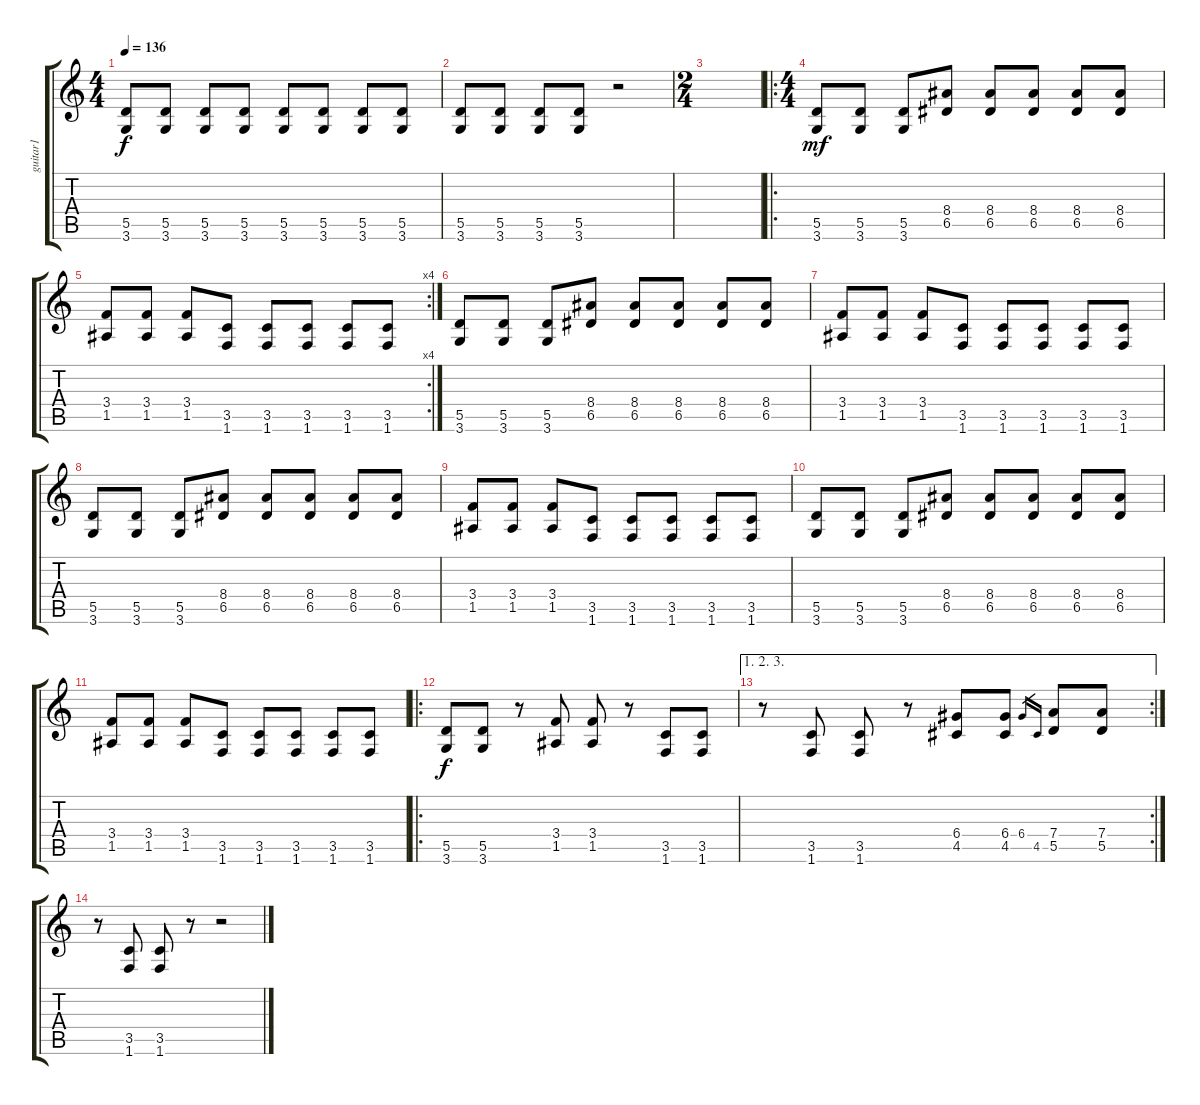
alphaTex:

\track ("guitar1" "guitar1") {instrument distortionguitar}
\staff {score tabs}
\tuning (E4 B3 G3 D3 A2 E2) {hide}
\ts (4 4)
\tempo 136
\clef g2
\ks c
(5.5 3.6).8{dy f} (5.5 3.6).8 (5.5 3.6).8 (5.5 3.6).8 (5.5 3.6).8 (5.5 3.6).8 (5.5 3.6).8 (5.5 3.6).8 |
(5.5 3.6).8 (5.5 3.6).8 (5.5 3.6).8 (5.5 3.6).8 r.2 |
\ts (2 4)
|
\ro
\ts (4 4)
(5.5 3.6).8{dy mf} (5.5 3.6).8 (5.5 3.6).8 (8.4 6.5).8 (8.4 6.5).8 (8.4 6.5).8 (8.4 6.5).8 (8.4 6.5).8 |
\rc 4
(3.4 1.5).8 (3.4 1.5).8 (3.4 1.5).8 (3.5 1.6).8 (3.5 1.6).8 (3.5 1.6).8 (3.5 1.6).8 (3.5 1.6).8 |
(5.5 3.6).8 (5.5 3.6).8 (5.5 3.6).8 (8.4 6.5).8 (8.4 6.5).8 (8.4 6.5).8 (8.4 6.5).8 (8.4 6.5).8 |
(3.4 1.5).8 (3.4 1.5).8 (3.4 1.5).8 (3.5 1.6).8 (3.5 1.6).8 (3.5 1.6).8 (3.5 1.6).8 (3.5 1.6).8 |
(5.5 3.6).8 (5.5 3.6).8 (5.5 3.6).8 (8.4 6.5).8 (8.4 6.5).8 (8.4 6.5).8 (8.4 6.5).8 (8.4 6.5).8 |
(3.4 1.5).8 (3.4 1.5).8 (3.4 1.5).8 (3.5 1.6).8 (3.5 1.6).8 (3.5 1.6).8 (3.5 1.6).8 (3.5 1.6).8 |
(5.5 3.6).8 (5.5 3.6).8 (5.5 3.6).8 (8.4 6.5).8 (8.4 6.5).8 (8.4 6.5).8 (8.4 6.5).8 (8.4 6.5).8 |
(3.4 1.5).8 (3.4 1.5).8 (3.4 1.5).8 (3.5 1.6).8 (3.5 1.6).8 (3.5 1.6).8 (3.5 1.6).8 (3.5 1.6).8 |
\ro
(5.5 3.6).8{dy f} (5.5 3.6).8 r.8 (3.4 1.5).8 (3.4 1.5).8 r.8 (3.5 1.6).8 (3.5 1.6).8 |
\ae (1 2 3)
\rc 2
r.8 (3.5 1.6).8 (3.5 1.6).8 r.8 (6.4 4.5).8 (6.4 4.5).8 6.4.16{gr} 4.5.16{gr} (7.4 5.5).8 (7.4 5.5).8 |
r.8 (3.5 1.6).8 (3.5 1.6).8 r.8 r.2
